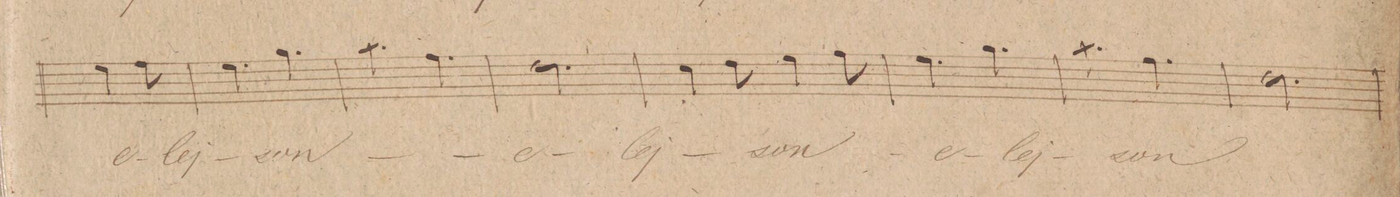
**kern	**text	**dynam
*I"Canto	*	*
*clefC1	*	*
*k[]	*	*
*M6/8	*	*
4cc\	e-	.
8dd\	-lej-	.
=27	=27	=27
4.cc\	-son	.
4.ee\	.	.
=28	=28	=28
4.ff\	.	.
4.dd\	.	.
=29	=29	=29
*2\right	*	*
2.b\	e-	.
=30	=30	=30
4a\	-lej-	.
8b\	.	.
4cc\	-son	.
8dd\	.	.
=31	=31	=31
4.cc\	e-	.
4.ee\	-lej-	.
=32	=32	=32
4.ff\	.	.
4.dd\	.	.
=33	=33	=33
2.b\	-son	.
=34	=34	=34
*-	*-	*-
